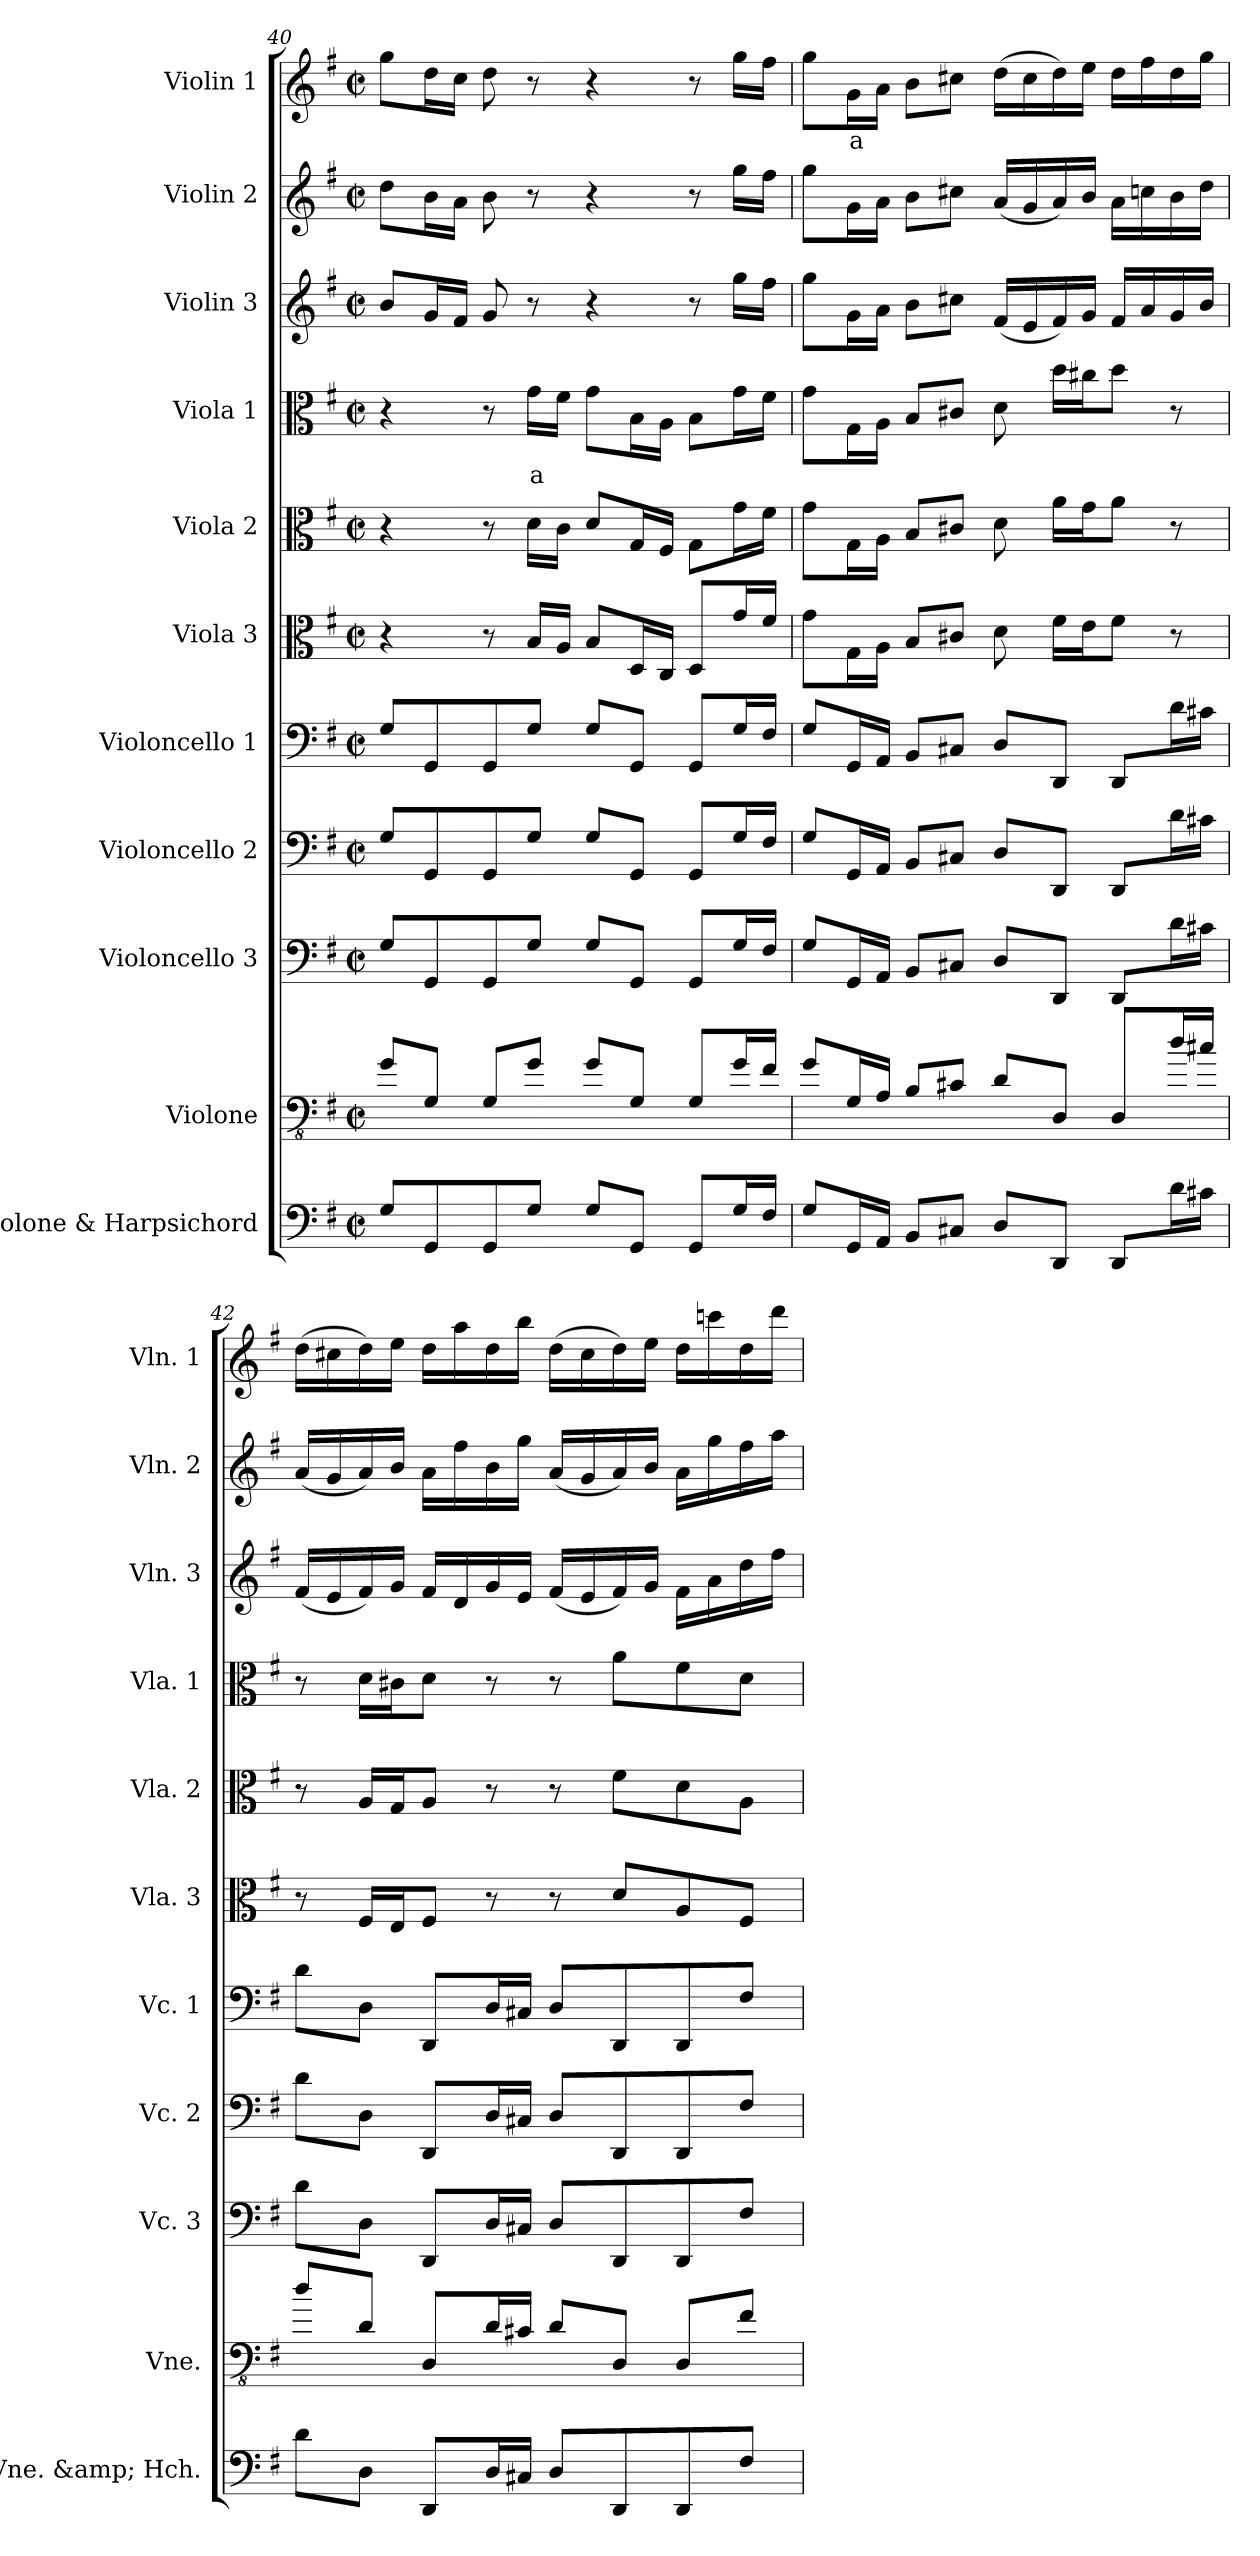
**kern	**kern	**kern	**kern	**kern	**kern	**kern	**kern	**text	**kern	**kern	**kern	**text
*part11	*part10	*part9	*part8	*part7	*part6	*part5	*part4	*part4	*part3	*part2	*part1	*part1
*staff11	*staff10	*staff9	*staff8	*staff7	*staff6	*staff5	*staff4	*staff4	*staff3	*staff2	*staff1	*staff1
*I"Violone &amp; Harpsichord	*I"Violone	*I"Violoncello 3	*I"Violoncello 2	*I"Violoncello 1	*I"Viola 3	*I"Viola 2	*I"Viola 1	*	*I"Violin 3	*I"Violin 2	*I"Violin 1	*
*I'Vne. &amp; Hch.	*I'Vne.	*I'Vc. 3	*I'Vc. 2	*I'Vc. 1	*I'Vla. 3	*I'Vla. 2	*I'Vla. 1	*	*I'Vln. 3	*I'Vln. 2	*I'Vln. 1	*
*clefF4	*clefFv4	*clefF4	*clefF4	*clefF4	*clefC3	*clefC3	*clefC3	*	*clefG2	*clefG2	*clefG2	*
*	*ITrd7c12	*	*	*	*	*	*	*	*	*	*	*
*k[f#]	*k[f#]	*k[f#]	*k[f#]	*k[f#]	*k[f#]	*k[f#]	*k[f#]	*	*k[f#]	*k[f#]	*k[f#]	*
*M4/4	*M4/4	*M4/4	*M4/4	*M4/4	*M4/4	*M4/4	*M4/4	*	*M4/4	*M4/4	*M4/4	*
*met(c|)	*met(c|)	*met(c|)	*met(c|)	*met(c|)	*met(c|)	*met(c|)	*met(c|)	*	*met(c|)	*met(c|)	*met(c|)	*
=40	=40	=40	=40	=40	=40	=40	=40	=40	=40	=40	=40	=40
8G/L	8GG/L	8G/L	8G/L	8G/L	4r	4r	4r	.	8b/L	8dd\L	8gg\L	.
8GG/	8GGG/J	8GG/	8GG/	8GG/	.	.	.	.	16g/L	16b\L	16dd\L	.
.	.	.	.	.	.	.	.	.	16f#/JJ	16a\JJ	16cc\JJ	.
8GG/	8GGG/L	8GG/	8GG/	8GG/	8r	8r	8r	.	8g/	8b\	8dd\	.
!	!	!	!	!	!	!	!	!LO:LY:color=#FF0000	!	!	!	!
8G/J	8GG/J	8G/J	8G/J	8G/J	16B/LL	16d\LL	16g\LL	a	8r	8r	8r	.
.	.	.	.	.	16A/JJ	16c\JJ	16f#\JJ	.	.	.	.	.
8G/L	8GG/L	8G/L	8G/L	8G/L	8B/L	8d/L	8g\L	.	4r	4r	4r	.
8GG/J	8GGG/J	8GG/J	8GG/J	8GG/J	16D/L	16G/L	16B\L	.	.	.	.	.
.	.	.	.	.	16C/JJ	16F#/JJ	16A\JJ	.	.	.	.	.
8GG/L	8GGG/L	8GG/L	8GG/L	8GG/L	8D/L	8G\L	8B\L	.	8r	8r	8r	.
16G/L	16GG/L	16G/L	16G/L	16G/L	16g/L	16g\L	16g\L	.	16gg\LL	16gg\LL	16gg\LL	.
16F#/JJ	16FF#/JJ	16F#/JJ	16F#/JJ	16F#/JJ	16f#/JJ	16f#\JJ	16f#\JJ	.	16ff#\JJ	16ff#\JJ	16ff#\JJ	.
=41	=41	=41	=41	=41	=41	=41	=41	=41	=41	=41	=41	=41
8G/L	8GG/L	8G/L	8G/L	8G/L	8g\L	8g\L	8g\L	.	8gg\L	8gg\L	8gg\L	.
!	!	!	!	!	!	!	!	!	!	!	!	!LO:LY:color=#FF0000
16GG/L	16GGG/L	16GG/L	16GG/L	16GG/L	16G\L	16G\L	16G\L	.	16g\L	16g\L	16g\L	a
16AA/JJ	16AAA/JJ	16AA/JJ	16AA/JJ	16AA/JJ	16A\JJ	16A\JJ	16A\JJ	.	16a\JJ	16a\JJ	16a\JJ	.
8BB/L	8BBB/L	8BB/L	8BB/L	8BB/L	8B/L	8B/L	8B/L	.	8b\L	8b\L	8b\L	.
8C#X/J	8CC#X/J	8C#X/J	8C#X/J	8C#X/J	8c#X/J	8c#X/J	8c#X/J	.	8cc#X\J	8cc#X\J	8cc#X\J	.
8D/L	8DD/L	8D/L	8D/L	8D/L	8d\	8d\	8d\	.	(16f#/LL	(16a/LL	(16dd\LL	.
.	.	.	.	.	.	.	.	.	16e/	16g/	16cc#\	.
8DD/J	8DDD/J	8DD/J	8DD/J	8DD/J	16f#\LL	16a\LL	16dd\LL	.	16f#/)	16a/)	16dd\)	.
.	.	.	.	.	16e\J	16g\J	16cc#X\J	.	16g/JJ	16b/JJ	16ee\JJ	.
8DD/L	8DDD/L	8DD/L	8DD/L	8DD/L	8f#\J	8a\J	8dd\J	.	16f#/LL	16a\LL	16dd\LL	.
.	.	.	.	.	.	.	.	.	16a/	16ccn\	16ff#\	.
16d\L	16D/L	16d\L	16d\L	16d\L	8r	8r	8r	.	16g/	16b\	16dd\	.
16c#X\JJ	16C#X/JJ	16c#X\JJ	16c#X\JJ	16c#X\JJ	.	.	.	.	16b/JJ	16dd\JJ	16gg\JJ	.
=42	=42	=42	=42	=42	=42	=42	=42	=42	=42	=42	=42	=42
8d\L	8D/L	8d\L	8d\L	8d\L	8r	8r	8r	.	(16f#/LL	(16a/LL	(16dd\LL	.
.	.	.	.	.	.	.	.	.	16e/	16g/	16cc#X\	.
8D\J	8DD/J	8D\J	8D\J	8D\J	16F#/LL	16A/LL	16d\LL	.	16f#/)	16a/)	16dd\)	.
.	.	.	.	.	16E/J	16G/J	16c#X\J	.	16g/JJ	16b/JJ	16ee\JJ	.
8DD/L	8DDD/L	8DD/L	8DD/L	8DD/L	8F#/J	8A/J	8d\J	.	16f#/LL	16a\LL	16dd\LL	.
.	.	.	.	.	.	.	.	.	16d/	16ff#\	16aa\	.
16D/L	16DD/L	16D/L	16D/L	16D/L	8r	8r	8r	.	16g/	16b\	16dd\	.
16C#X/JJ	16CC#X/JJ	16C#X/JJ	16C#X/JJ	16C#X/JJ	.	.	.	.	16e/JJ	16gg\JJ	16bb\JJ	.
8D/L	8DD/L	8D/L	8D/L	8D/L	8r	8r	8r	.	(16f#/LL	(16a/LL	(16dd\LL	.
.	.	.	.	.	.	.	.	.	16e/	16g/	16cc#\	.
8DD/	8DDD/J	8DD/	8DD/	8DD/	8d/L	8f#\L	8a\L	.	16f#/)	16a/)	16dd\)	.
.	.	.	.	.	.	.	.	.	16g/JJ	16b/JJ	16ee\JJ	.
8DD/	8DDD/L	8DD/	8DD/	8DD/	8A/	8d\	8f#\	.	16f#\LL	16a\LL	16dd\LL	.
.	.	.	.	.	.	.	.	.	16a\	16gg\	16cccn\	.
8F#/J	8FF#/J	8F#/J	8F#/J	8F#/J	8F#/J	8A\J	8d\J	.	16dd\	16ff#\	16dd\	.
.	.	.	.	.	.	.	.	.	16ff#\JJ	16aa\JJ	16ddd\JJ	.
=	=	=	=	=	=	=	=	=	=	=	=	=
*-	*-	*-	*-	*-	*-	*-	*-	*-	*-	*-	*-	*-
